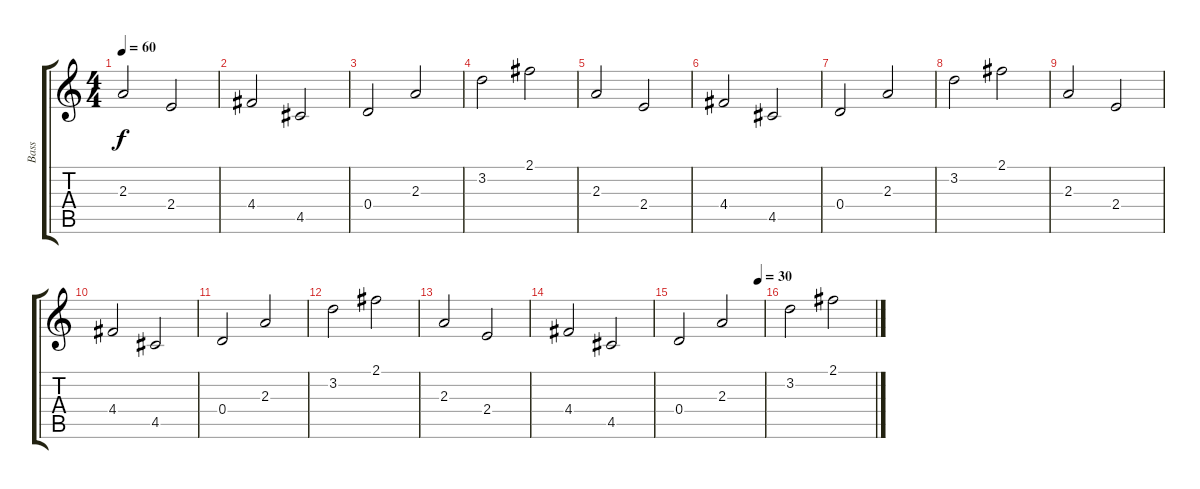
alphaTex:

\track ("Bass" "Bass") {instrument electricbassfinger}
\staff {score tabs}
\tuning (E4 B3 G3 D3 A2 E2) {hide}
\ts (4 4)
\tempo 60
\clef g2
\ks c
2.3.2{dy f} 2.4.2 |
4.4.2 4.5.2 |
0.4.2 2.3.2 |
3.2.2 2.1.2 |
2.3.2 2.4.2 |
4.4.2 4.5.2 |
0.4.2 2.3.2 |
3.2.2 2.1.2 |
2.3.2 2.4.2 |
4.4.2 4.5.2 |
0.4.2 2.3.2 |
3.2.2 2.1.2 |
2.3.2 2.4.2 |
4.4.2 4.5.2 |
\tempo (30 0.9375)
0.4.2 2.3.2 |
3.2.2 2.1.2
